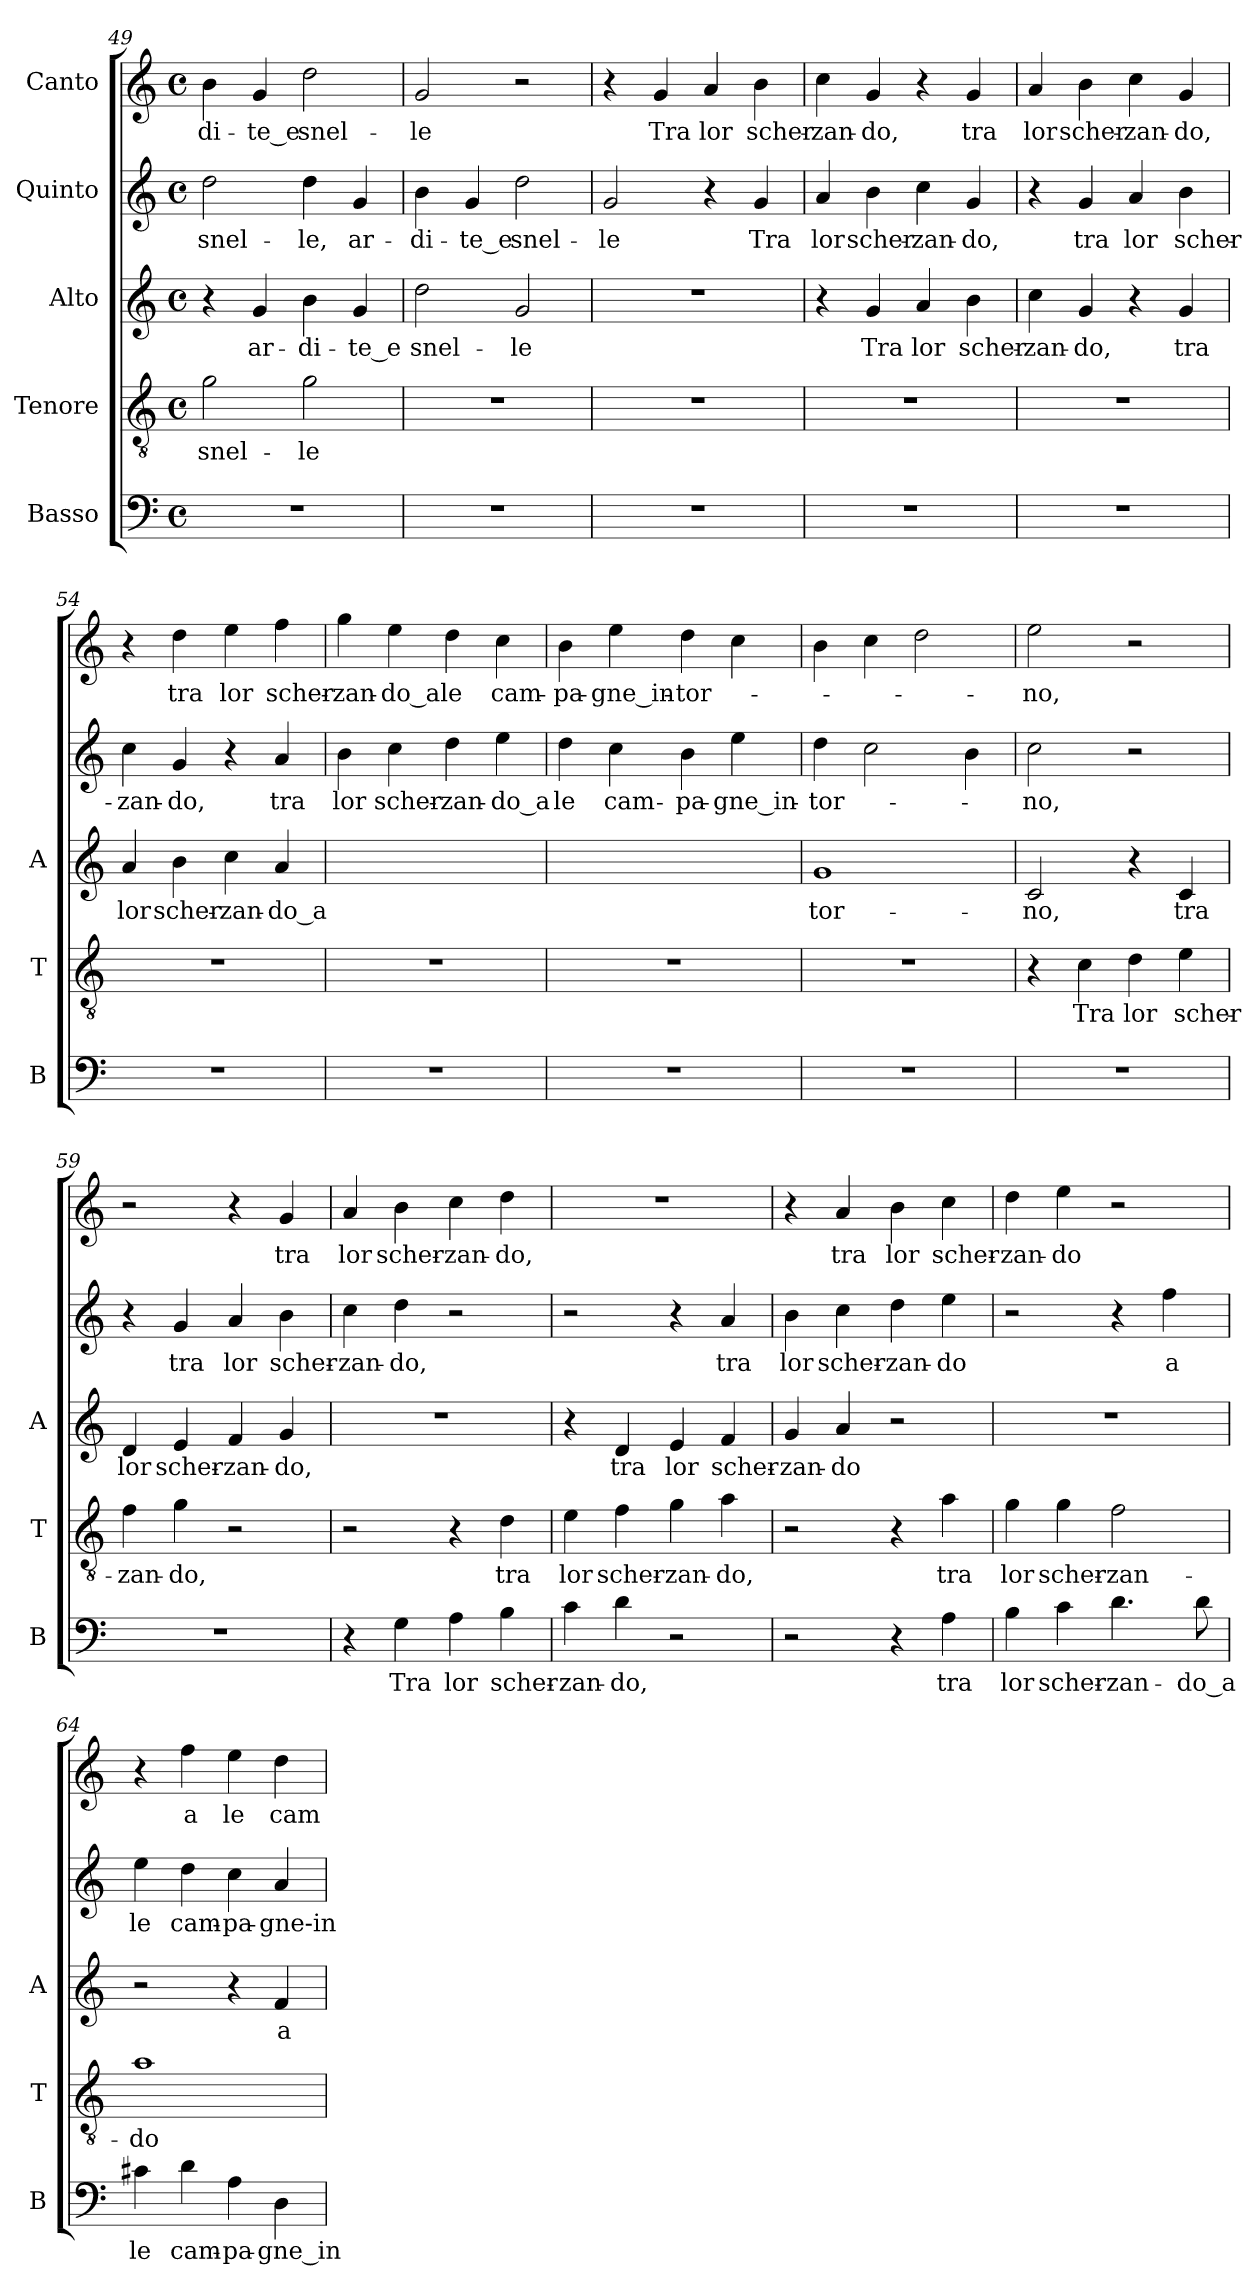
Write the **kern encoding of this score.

**kern	**text	**kern	**text	**kern	**text	**kern	**text	**kern	**text
*part5	*part5	*part4	*part4	*part3	*part3	*part2	*part2	*part1	*part1
*staff5	*staff5	*staff4	*staff4	*staff3	*staff3	*staff2	*staff2	*staff1	*staff1
*I"Basso	*	*I"Tenore	*	*I"Alto	*	*I"Quinto	*	*I"Canto	*
*I'B	*	*I'T	*	*I'A	*	*	*	*	*
*clefF4	*	*clefGv2	*	*clefG2	*	*clefG2	*	*clefG2	*
*k[]	*	*k[]	*	*k[]	*	*k[]	*	*k[]	*
*C:	*	*C:	*	*C:	*	*C:	*	*C:	*
*M4/4	*	*M4/4	*	*M4/4	*	*M4/4	*	*M4/4	*
*met(c)	*	*met(c)	*	*met(c)	*	*met(c)	*	*met(c)	*
=49	=49	=49	=49	=49	=49	=49	=49	=49	=49
1r	.	2g	snel-	4r	.	2dd	snel-	4b	di-
.	.	.	.	4g	ar-	.	.	4g	-te_e
.	.	2g	-le	4b	di-	4dd	-le,	2dd	snel-
.	.	.	.	4g	-te_e	4g	ar-	.	.
=50	=50	=50	=50	=50	=50	=50	=50	=50	=50
1r	.	1r	.	2dd	snel-	4b	di-	2g	-le
.	.	.	.	.	.	4g	-te_e	.	.
.	.	.	.	2g	-le	2dd	snel-	2r	.
=51	=51	=51	=51	=51	=51	=51	=51	=51	=51
1r	.	1r	.	1r	.	2g	-le	4r	.
.	.	.	.	.	.	.	.	4g	-Tra
.	.	.	.	.	.	4r	.	4a	-lor
.	.	.	.	.	.	4g	-Tra	4b	scher-
=52	=52	=52	=52	=52	=52	=52	=52	=52	=52
1r	.	1r	.	4r	.	4a	-lor	4cc	zan-
.	.	.	.	4g	-Tra	4b	scher-	4g	-do,
.	.	.	.	4a	-lor	4cc	zan-	4r	.
.	.	.	.	4b	scher-	4g	-do,	4g	-tra
=53	=53	=53	=53	=53	=53	=53	=53	=53	=53
1r	.	1r	.	4cc	zan-	4r	.	4a	-lor
.	.	.	.	4g	-do,	4g	-tra	4b	scher-
.	.	.	.	4r	.	4a	-lor	4cc	zan-
.	.	.	.	4g	-tra	4b	scher-	4g	-do,
=54	=54	=54	=54	=54	=54	=54	=54	=54	=54
1r	.	1r	.	4a	-lor	4cc	zan-	4r	.
.	.	.	.	4b	scher-	4g	-do,	4dd	-tra
.	.	.	.	4cc	zan-	4r	.	4ee	-lor
.	.	.	.	4a	-do_a	4a	-tra	4ff	scher-
=55	=55	=55	=55	=55	=55	=55	=55	=55	=55
1r	.	1r	.	1ryy	.	4b	-lor	4gg	zan-
.	.	.	.	.	.	4cc	scher-	4ee	-do_a
.	.	.	.	.	.	4dd	zan-	4dd	-le
.	.	.	.	.	.	4ee	-do_a	4cc	cam-
=56	=56	=56	=56	=56	=56	=56	=56	=56	=56
1r	.	1r	.	1ryy	.	4dd	-le	4b	pa-
.	.	.	.	.	.	4cc	cam-	4ee	gne_in-
.	.	.	.	.	.	4b	pa-	4dd	tor-
.	.	.	.	.	.	4ee	gne_in-	4cc	.
=57	=57	=57	=57	=57	=57	=57	=57	=57	=57
1r	.	1r	.	1g	tor-	4dd	tor-	4b	.
.	.	.	.	.	.	2cc	.	4cc	.
.	.	.	.	.	.	.	.	2dd	.
.	.	.	.	.	.	4b	.	.	.
=58	=58	=58	=58	=58	=58	=58	=58	=58	=58
1r	.	4r	.	2c	-no,	2cc	-no,	2ee	-no,
.	.	4c	-Tra	.	.	.	.	.	.
.	.	4d	-lor	4r	.	2r	.	2r	.
.	.	4e	scher-	4c	-tra	.	.	.	.
=59	=59	=59	=59	=59	=59	=59	=59	=59	=59
1r	.	4f	zan-	4d	-lor	4r	.	2r	.
.	.	4g	-do,	4e	scher-	4g	-tra	.	.
.	.	2r	.	4f	zan-	4a	-lor	4r	.
.	.	.	.	4g	-do,	4b	scher-	4g	-tra
=60	=60	=60	=60	=60	=60	=60	=60	=60	=60
4r	.	2r	.	1r	.	4cc	zan-	4a	-lor
4G	-Tra	.	.	.	.	4dd	-do,	4b	scher-
4A	-lor	4r	.	.	.	2r	.	4cc	zan-
4B	scher-	4d	-tra	.	.	.	.	4dd	-do,
=61	=61	=61	=61	=61	=61	=61	=61	=61	=61
4c	zan-	4e	-lor	4r	.	2r	.	1r	.
4d	-do,	4f	scher-	4d	-tra	.	.	.	.
2r	.	4g	zan-	4e	-lor	4r	.	.	.
.	.	4a	-do,	4f	scher-	4a	-tra	.	.
=62	=62	=62	=62	=62	=62	=62	=62	=62	=62
2r	.	2r	.	4g	zan-	4b	-lor	4r	.
.	.	.	.	4a	-do	4cc	scher-	4a	-tra
4r	.	4r	.	2r	.	4dd	zan-	4b	-lor
4A	-tra	4a	-tra	.	.	4ee	-do	4cc	scher-
=63	=63	=63	=63	=63	=63	=63	=63	=63	=63
4B	-lor	4g	-lor	1r	.	2r	.	4dd	zan-
4c	scher-	4g	scher-	.	.	.	.	4ee	-do
4.d	zan-	2f	zan-	.	.	4r	.	2r	.
.	.	.	.	.	.	4ff	-a	.	.
8d	-do_a	.	.	.	.	.	.	.	.
=64	=64	=64	=64	=64	=64	=64	=64	=64	=64
4c#X	-le	1a	-do	2r	.	4ee	-le	4r	.
4d	cam-	.	.	.	.	4dd	cam-	4ff	-a
4A	pa-	.	.	4r	.	4cc	pa-	4ee	-le
4D	gne_in-	.	.	4f	-a	4a	gne-in-	4dd	cam-
=	=	=	=	=	=	=	=	=	=
*-	*-	*-	*-	*-	*-	*-	*-	*-	*-
